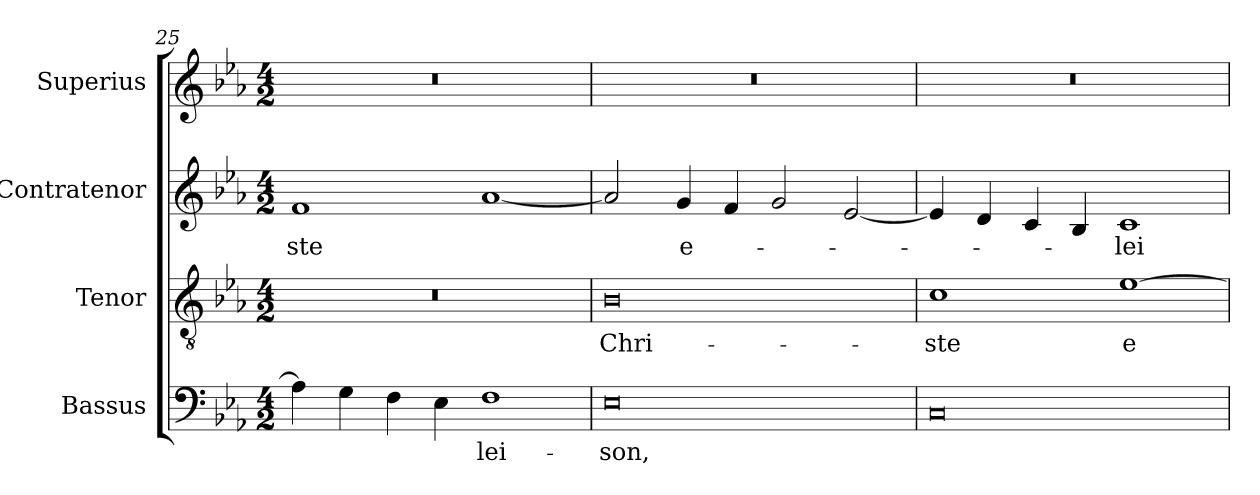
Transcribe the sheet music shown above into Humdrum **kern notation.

**kern	**text	**kern	**text	**kern	**text	**kern
*part4	*part4	*part3	*part3	*part2	*part2	*part1
*staff4	*staff4	*staff3	*staff3	*staff2	*staff2	*staff1
*I"Bassus	*	*I"Tenor	*	*I"Contratenor	*	*I"Superius
*I'B.	*	*I'T.	*	*I'T.	*	*
!!LO:LB:g=z
*clefF4	*	*clefGv2	*	*clefG2	*	*clefG2
*	*	*ITrd7c12	*	*ITrd7c12	*	*
*k[b-e-a-]	*	*k[b-e-a-]	*	*k[b-e-a-]	*	*k[b-e-a-]
*E-:	*	*E-:	*	*E-:	*	*E-:
*M4/2	*	*M4/2	*	*M4/2	*	*M4/2
=25	=25	=25	=25	=25	=25	=25
!	!	!LO:N:vis=1	!	!	!	!
!	!	!	!	!	!LO:LY:b:color=#000000	!LO:N:vis=1
4A-i\]	.	0r	.	1Fi	-ste	0r
4Gi\	.	.	.	.	.	.
4Fi\	.	.	.	.	.	.
4E-i\	.	.	.	.	.	.
!	!LO:LY:b:color=#000000	!	!	!	!	!
1Fi	-lei-	.	.	[<1A-i	.	.
=26	=26	=26	=26	=26	=26	=26
!	!LO:LY:b:color=#000000	!	!	!	!	!
!	!	!	!LO:LY:b:color=#000000	!	!	!LO:N:vis=1
0E-i	-son,	0BB-i	Chri-	2A-i/]	.	0r
!	!	!	!	!	!LO:LY:b:color=#000000	!
.	.	.	.	4Gi/	e-	.
.	.	.	.	4Fi/	.	.
.	.	.	.	2Gi/	.	.
.	.	.	.	[<2E-i/	.	.
=27	=27	=27	=27	=27	=27	=27
!	!	!	!LO:LY:b:color=#000000	!	!	!LO:N:vis=1
0Ci	.	1Ci	-ste	4E-i/]	.	0r
.	.	.	.	4Di/	.	.
.	.	.	.	4Ci/	.	.
.	.	.	.	4BB-i/	.	.
!	!	!	!LO:LY:b:color=#000000	!	!	!
!	!	!	!	!	!LO:LY:b:color=#000000	!
.	.	[>1E-i	e-	1Ci	-lei-	.
=	=	=	=	=	=	=
*-	*-	*-	*-	*-	*-	*-
